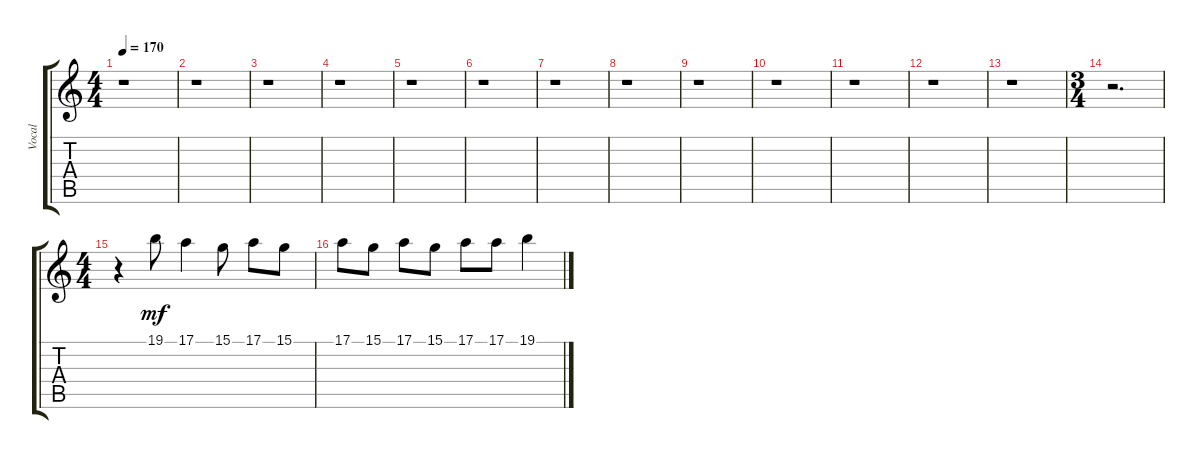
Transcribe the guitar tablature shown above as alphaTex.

\track ("Vocal" "Vocal") {instrument harpsichord}
\staff {score tabs}
\tuning (E4 B3 G3 D3 A2 E2) {hide}
\ts (4 4)
\tempo 170
\clef g2
\ks c
r.1{dy f} |
r.1 |
r.1 |
r.1 |
r.1 |
r.1 |
r.1 |
r.1 |
r.1 |
r.1 |
r.1 |
r.1 |
r.1 |
\ts (3 4)
r.2{d} |
\ts (4 4)
r.4 19.1.8{dy mf} 17.1.4 15.1.8 17.1.8 15.1.8 |
17.1.8 15.1.8 17.1.8 15.1.8 17.1.8 17.1.8 19.1.4
